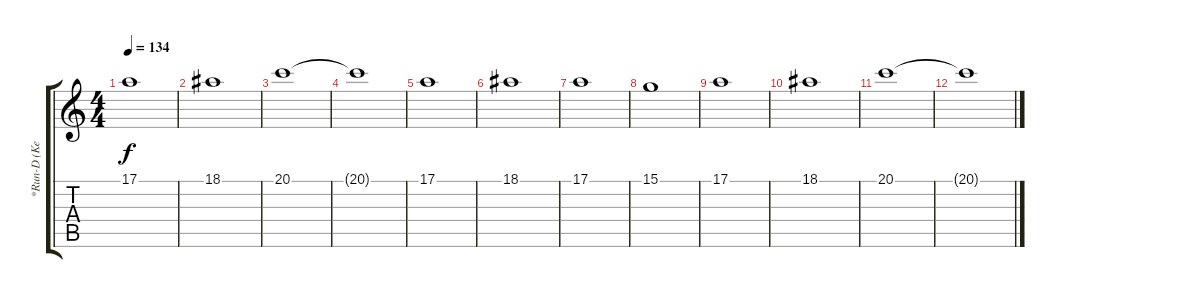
\track ("*Run-D (Keyboard 2)" "*Run-D (Ke") {instrument stringensemble1}
\staff {score tabs}
\tuning (E4 B3 G3 D3 A2 E2) {hide}
\ts (4 4)
\tempo 134
\clef g2
\ks c
17.1.1{dy f} |
18.1.1 |
20.1.1 |
20.1{t}.1 |
17.1.1 |
18.1.1 |
17.1.1 |
15.1.1 |
17.1.1 |
18.1.1 |
20.1.1 |
20.1{t}.1
